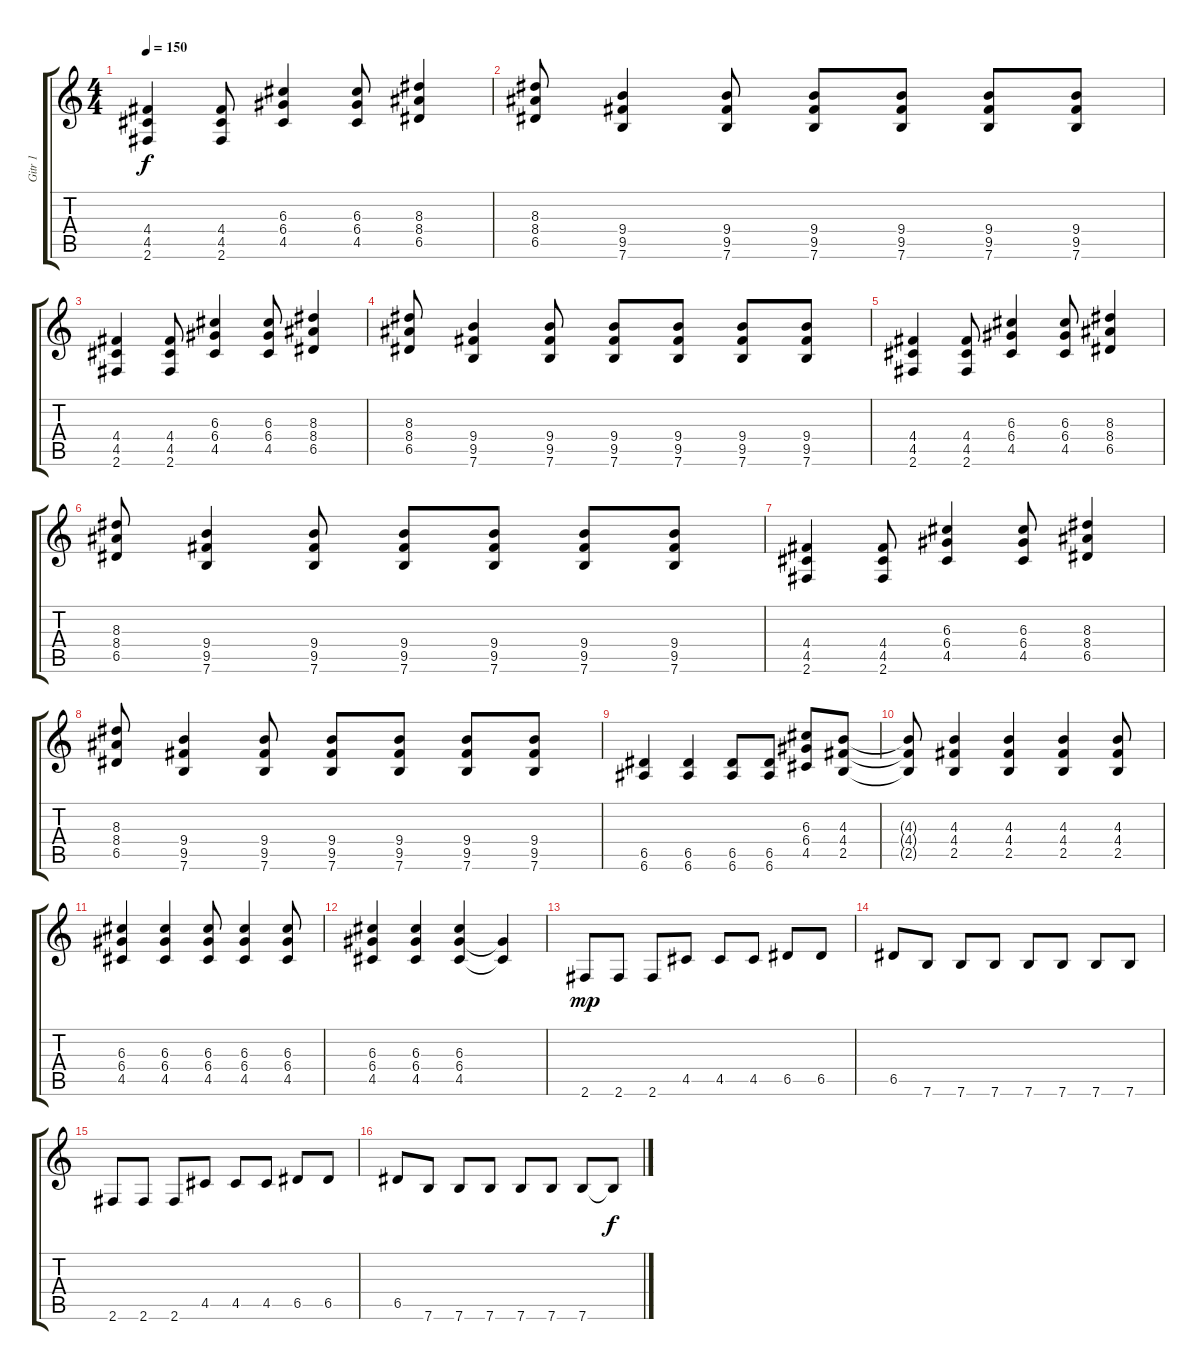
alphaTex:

\track ("Gitr 1" "Gitr 1") {instrument overdrivenguitar}
\staff {score tabs}
\tuning (E4 B3 G3 D3 A2 E2) {hide}
\ts (4 4)
\tempo 150
\clef g2
\ks c
(4.4 4.5 2.6).4{dy f} (4.4 4.5 2.6).8 (6.3 6.4 4.5).4 (6.3 6.4 4.5).8 (8.3 8.4 6.5).4 |
(8.3 8.4 6.5).8 (9.4 9.5 7.6).4 (9.4 9.5 7.6).8 (9.4 9.5 7.6).8 (9.4 9.5 7.6).8 (9.4 9.5 7.6).8 (9.4 9.5 7.6).8 |
(4.4 4.5 2.6).4 (4.4 4.5 2.6).8 (6.3 6.4 4.5).4 (6.3 6.4 4.5).8 (8.3 8.4 6.5).4 |
(8.3 8.4 6.5).8 (9.4 9.5 7.6).4 (9.4 9.5 7.6).8 (9.4 9.5 7.6).8 (9.4 9.5 7.6).8 (9.4 9.5 7.6).8 (9.4 9.5 7.6).8 |
(4.4 4.5 2.6).4 (4.4 4.5 2.6).8 (6.3 6.4 4.5).4 (6.3 6.4 4.5).8 (8.3 8.4 6.5).4 |
(8.3 8.4 6.5).8 (9.4 9.5 7.6).4 (9.4 9.5 7.6).8 (9.4 9.5 7.6).8 (9.4 9.5 7.6).8 (9.4 9.5 7.6).8 (9.4 9.5 7.6).8 |
(4.4 4.5 2.6).4 (4.4 4.5 2.6).8 (6.3 6.4 4.5).4 (6.3 6.4 4.5).8 (8.3 8.4 6.5).4 |
(8.3 8.4 6.5).8 (9.4 9.5 7.6).4 (9.4 9.5 7.6).8 (9.4 9.5 7.6).8 (9.4 9.5 7.6).8 (9.4 9.5 7.6).8 (9.4 9.5 7.6).8 |
(6.5 6.6).4 (6.5 6.6).4 (6.5 6.6).8 (6.5 6.6).8 (6.3 6.4 4.5).8 (4.3 4.4 2.5).8 |
(4.3{t} 4.4{t} 2.5{t}).8 (4.3 4.4 2.5).4 (4.3 4.4 2.5).4 (4.3 4.4 2.5).4 (4.3 4.4 2.5).8 |
(6.3 6.4 4.5).4 (6.3 6.4 4.5).4 (6.3 6.4 4.5).8 (6.3 6.4 4.5).4 (6.3 6.4 4.5).8 |
(6.3 6.4 4.5).4 (6.3 6.4 4.5).4 (6.3 6.4 4.5).4 (6.4{t} 4.5{t}).4 |
2.6.8{dy mp} 2.6.8 2.6.8 4.5.8 4.5.8 4.5.8 6.5.8 6.5.8 |
6.5.8 7.6.8 7.6.8 7.6.8 7.6.8 7.6.8 7.6.8 7.6.8 |
2.6.8 2.6.8 2.6.8 4.5.8 4.5.8 4.5.8 6.5.8 6.5.8 |
6.5.8 7.6.8 7.6.8 7.6.8 7.6.8 7.6.8 7.6.8 7.6{t}.8{dy f}
